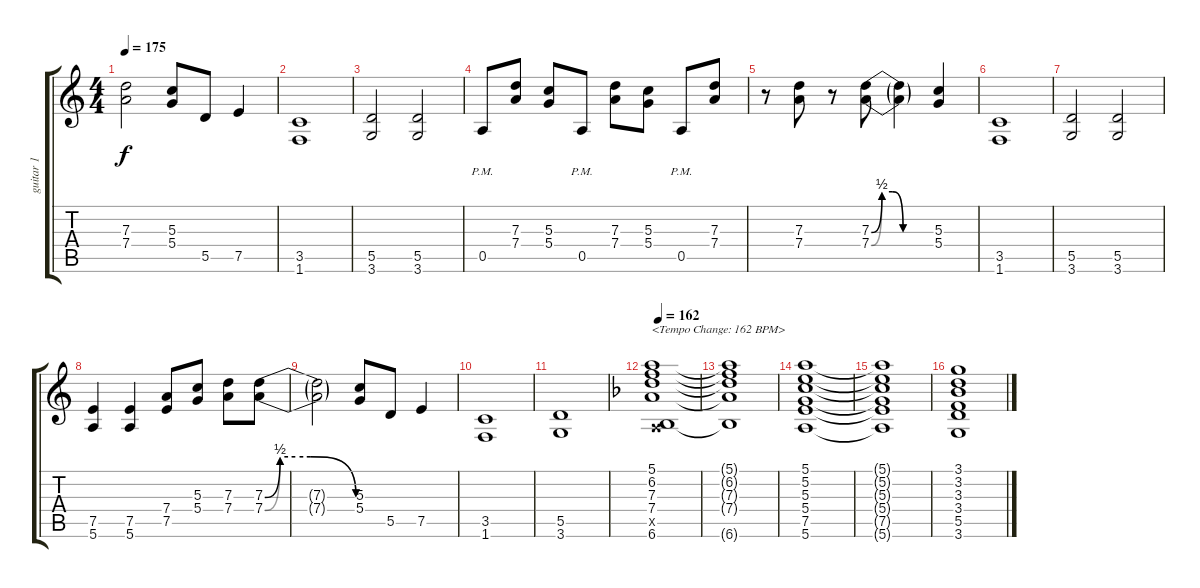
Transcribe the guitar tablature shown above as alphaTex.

\track ("guitar 1" "guitar 1") {instrument overdrivenguitar}
\staff {score tabs}
\tuning (E4 B3 G3 D3 A2 E2) {hide}
\ts (4 4)
\tempo 175
\clef g2
\ks c
(7.3{t} 7.4{t}).2{dy f} (5.3 5.4).8 5.5.8 7.5.4 |
(3.5 1.6).1 |
(5.5 3.6).2 (5.5 3.6).2 |
0.5{pm}.8 (7.3 7.4).8 (5.3 5.4).8 0.5{pm}.8 (7.3 7.4).8 (5.3 5.4).8 0.5{pm}.8 (7.3 7.4).8 |
r.8 (7.3 7.4).8 r.8 (7.3{be (custom 0 0 10 2 20 2 30 0 60 0)} 7.4{be (custom 0 0 10 2 20 2 30 0 60 0)}).8 (7.3{t} 7.4{t}).4 (5.3 5.4).4 |
(3.5 1.6).1 |
(5.5 3.6).2 (5.5 3.6).2 |
(7.5 5.6).4 (7.5 5.6).4 (7.4 7.5).8 (5.3 5.4).8 (7.3 7.4).8 (7.3{be (custom 0 0 10 2 20 2 30 2 60 0)} 7.4{be (custom 0 0 10 2 20 2 30 2 60 0)}).8 |
(7.3{t} 7.4{t}).2 (5.3 5.4).8 5.5.8 7.5.4 |
(3.5 1.6).1 |
(5.5 3.6).1 |
\tempo 162
\ks f
(5.1 6.2 7.3 7.4 0.5{x} 6.6).1{txt "<Tempo Change: 162 BPM>" instrument electricguitarjazz} |
(5.1{t} 6.2{t} 7.3{t} 7.4{t} 6.6{t}).1 |
(5.1 5.2 5.3 5.4 7.5 5.6).1 |
(5.1{t} 5.2{t} 5.3{t} 5.4{t} 7.5{t} 5.6{t}).1 |
(3.1 3.2 3.3 3.4 5.5 3.6).1
